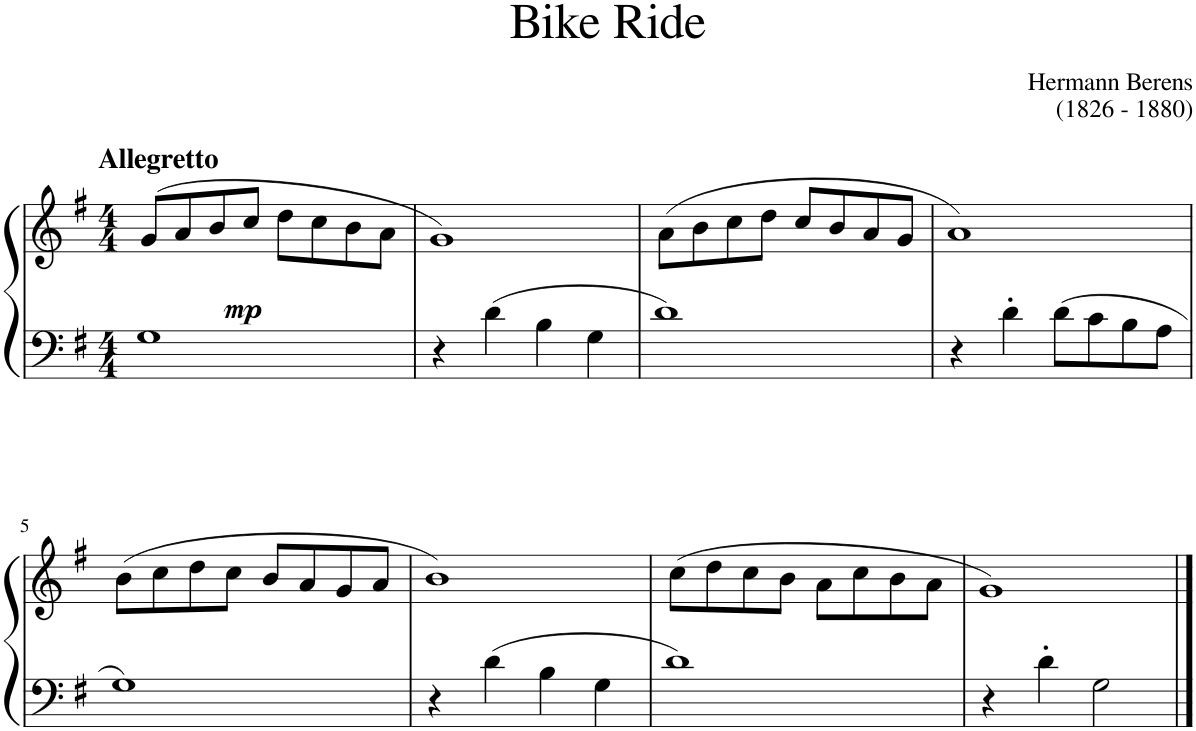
**kern	**kern	**dynam
*part1	*part1	*part1
*staff2	*staff1	*staff1/2
*I"Piano	*	*
*I'Pno	*	*
*clefF4	*clefG2	*
*k[f#]	*k[f#]	*
*M4/4	*M4/4	*
=1	=1	=1
!	!LO:TX:a:B:t=Allegretto	!
!	!	!LO:DY:b
1G	(8g/L	mp
.	8a/	.
.	8b/	.
.	8cc/J	.
.	8dd\L	.
.	8cc\	.
.	8b\	.
.	8a\J	.
=2	=2	=2
4r	1g)	.
4d\	.	.
4B\	.	.
4G\	.	.
=3	=3	=3
1d	(8a\L	.
.	8b\	.
.	8cc\	.
.	8dd\J	.
.	8cc/L	.
.	8b/	.
.	8a/	.
.	8g/J	.
=4	=4	=4
4r	1a)	.
4d'\	.	.
8d\L	.	.
8c\	.	.
8B\	.	.
8A\J	.	.
!!LO:LB:g=z
=5	=5	=5
1G	(8b\L	.
.	8cc\	.
.	8dd\	.
.	8cc\J	.
.	8b/L	.
.	8a/	.
.	8g/	.
.	8a/J	.
=6	=6	=6
4r	1b)	.
4d\	.	.
4B\	.	.
4G\	.	.
=7	=7	=7
1d	(8cc\L	.
.	8dd\	.
.	8cc\	.
.	8b\J	.
.	8a\L	.
.	8cc\	.
.	8b\	.
.	8a\J	.
=8	=8	=8
4r	1g)	.
4d'\	.	.
2G\	.	.
==	==	==
*-	*-	*-
